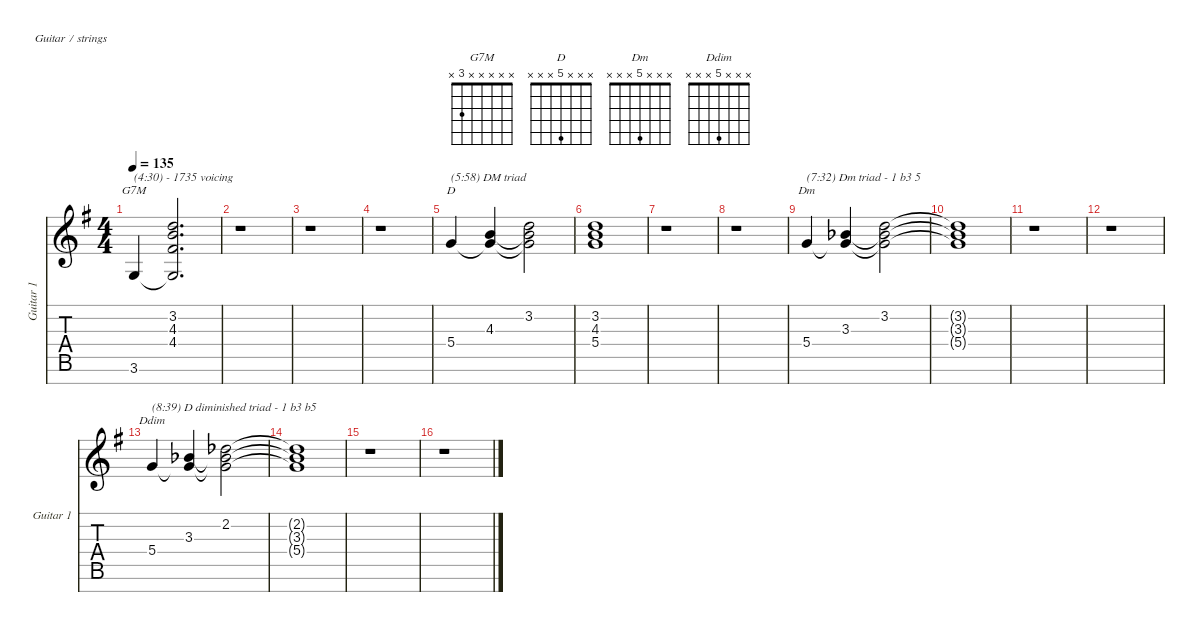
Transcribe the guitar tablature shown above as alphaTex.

\defaultSystemsLayout 4
\hideDynamics
\bracketExtendMode nobrackets
\singleTrackTrackNamePolicy allsystems
\multiTrackTrackNamePolicy allsystems
\firstSystemTrackNameMode fullname
\otherSystemsTrackNameMode fullname
\otherSystemsTrackNameOrientation horizontal
\track ("Guitar 1" "od.guit.") {defaultSystemsLayout 2 instrument overdrivenguitar}
\staff {score tabs}
\tuning (E4 B3 G3 D3 A2 E2 B1)
\chord ("G7M" x x x x x 3 x) {showfingering false}
\chord ("D" x x x 5 x x x) {showfingering false}
\chord ("Dm" x x x 5 x x x) {showfingering false}
\chord ("Ddim" x x x 5 x x x) {showfingering false}
\ts (4 4)
\tempo 135
\clef g2
\scale
1.03916
\ks g
3.6{acc forcenatural}.4{ch "G7M" txt "(4:30) - 1735 voicing" dy mf beam Up} (4.4{acc #} 3.2{acc forcenatural} 4.3{acc forcenatural} 3.6{t acc forcenatural}).2{d beam Up} |
\scale
0.960836 r.1{beam Down} |
\scale
1.03916 r.1{beam Down} |
\scale
0.960836 r.1{beam Down} |
\scale
1.03916 5.4{acc forcenatural}.4{ch "D" txt "(5:58) DM triad" beam Up} (4.3{acc forcenatural} 5.4{t acc forcenatural}).4{beam Up} (3.2{acc forcenatural} 4.3{t acc forcenatural} 5.4{t acc forcenatural}).2{beam Down} |
\scale
0.960836 (5.4{acc forcenatural} 4.3{acc forcenatural} 3.2{acc forcenatural}).1{beam Down} |
\scale
1.03916 r.1{beam Down} |
\scale
0.960836 r.1{beam Down} |
\scale
1.03916 5.4{acc forcenatural}.4{ch "Dm" txt "(7:32) Dm triad - 1 b3 5" beam Up} (3.3{acc b} 5.4{t acc forcenatural}).4{beam Up} (3.2{acc forcenatural} 3.3{t acc b} 5.4{t acc forcenatural}).2{beam Down} |
\scale
0.960836 (3.2{t acc forcenatural} 3.3{t acc b} 5.4{t acc forcenatural}).1{beam Down} |
\scale
1.03916 r.1{beam Down} |
\scale
0.960836 r.1{beam Down} |
\scale
1.03916 5.4{acc forcenatural}.4{ch "Ddim" txt "(8:39) D diminished triad - 1 b3 b5" beam Up} (3.3{acc b} 5.4{t acc forcenatural}).4{beam Up} (2.2{acc b} 3.3{t acc b} 5.4{t acc forcenatural}).2{beam Down} |
\scale
0.960836 (2.2{t acc b} 3.3{t acc b} 5.4{t acc forcenatural}).1{beam Down} |
\scale
1.03916 r.1{beam Down} |
\scale
0.960836 r.1{beam Down}
